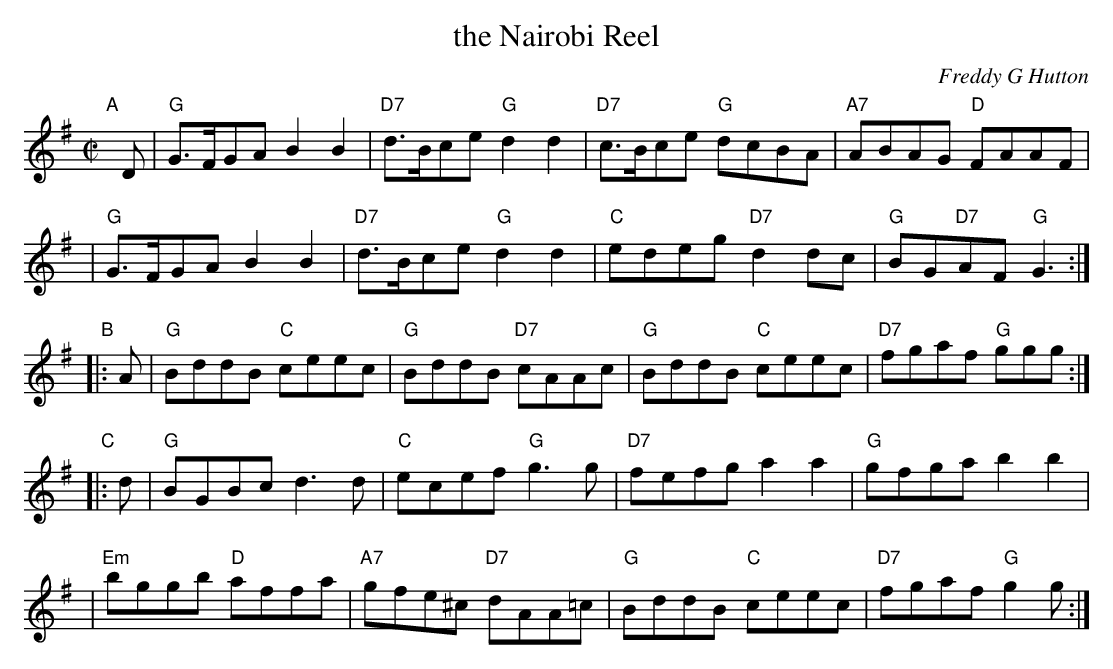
X:1
T: the Nairobi Reel
C: Freddy G Hutton
M: C|
L: 1/8
K: G
"A"[|]\
D \
| "G"G>FGA B2B2 | "D7"d>Bce "G"d2d2 | "D7"c>Bce "G"dcBA | "A7"ABAG "D"FAAF |
| "G"G>FGA B2B2 | "D7"d>Bce "G"d2d2 | "C"edeg "D7"d2dc | "G"BG"D7"AF "G"G3 :|
"B"\
|: A \
| "G"BddB "C"ceec | "G"BddB "D7"cAAc | "G"BddB "C"ceec | "D7"fgaf "G"ggg :|
"C"\
|: d \
| "G"BGBc d3d | "C"ecef "G"g3g | "D7"fefg a2a2 | "G"gfga b2b2 |
| "Em"bggb "D"affa | "A7"gfe^c "D7"dAA=c | "G"BddB "C"ceec | "D7"fgaf "G"g2g :|
